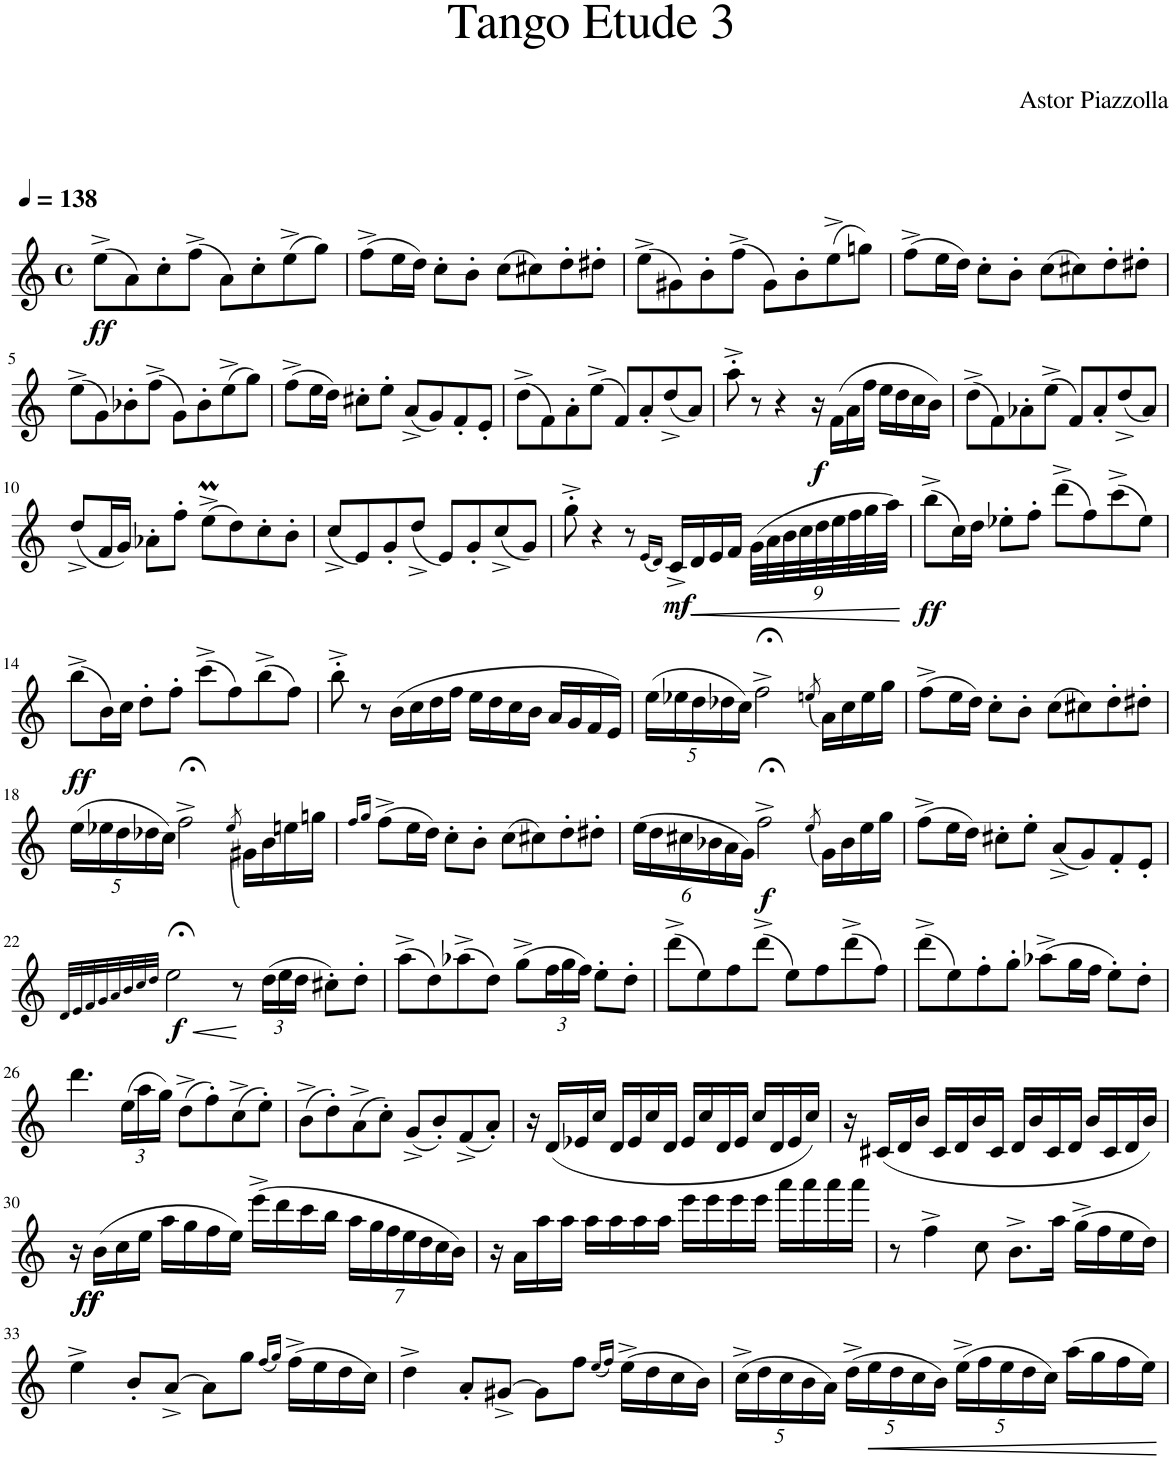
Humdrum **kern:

**kern	**dynam
*part1	*part1
*staff1	*staff1
*I"Bb Clarinet	*
*I'Bb Cl.	*
*clefG2	*
*Trd1c2	*
*k[]	*
*M4/4	*
*met(c)	*
*MM138	*
=1	=1
!	!LO:DY:b
(8ee^\L	ff
8a\)	.
8cc'\	.
(8ff^\J	.
8a\L)	.
8cc'\	.
(8ee^\	.
8gg\J)	.
=2	=2
(8ff^\L	.
16ee\L	.
16dd\JJ)	.
8cc'\L	.
8b'\J	.
(8cc\L	.
8cc#X\)	.
8dd'\	.
8dd#X'\J	.
=3	=3
(8ee^\L	.
8g#X\)	.
8b'\	.
(8ff^\J	.
8g#\L)	.
8b'\	.
(8ee^\	.
8ggn\J)	.
=4	=4
(8ff^\L	.
16ee\L	.
16dd\JJ)	.
8cc'\L	.
8b'\J	.
(8cc\L	.
8cc#X\)	.
8dd'\	.
8dd#X'\J	.
!!LO:LB:g=z
=5	=5
(8ee^\L	.
8g\)	.
8b-X'\	.
(8ff^\J	.
8g\L)	.
8b-'\	.
(8ee^\	.
8gg\J)	.
=6	=6
(8ff^\L	.
16ee\L	.
16dd\JJ)	.
8cc#X'\L	.
8ee'\J	.
(8a^/L	.
8g/)	.
8f'/	.
8e'/J	.
=7	=7
(8dd^\L	.
8f\)	.
8a'\	.
(8ee^\J	.
8f/L)	.
8a'/	.
(8dd^/	.
8a/J)	.
=8	=8
8aa'^\	.
8r	.
4r	.
!	!LO:DY:b
16r	f
(16f\LL	.
16a\	.
16ff\JJ	.
16ee\LL	.
16dd\	.
16cc\	.
16b\JJ)	.
=9	=9
(8dd^\L	.
8f\)	.
8a-X'\	.
(8ee^\J	.
8f/L)	.
8a-'/	.
(8dd^/	.
8a-/J)	.
!!LO:LB:g=z
=10	=10
(8dd^/L	.
16f/L	.
16g/JJ)	.
8a-X'\L	.
8ff'\J	.
(8eem^\L	.
8dd\)	.
8cc'\	.
8b'\J	.
=11	=11
(8cc^/L	.
8e/)	.
8g'/	.
(8dd^/J	.
8e/L)	.
8g'/	.
(8cc^/	.
8g/J)	.
=12	=12
8gg'^\	.
4r	.
8r	.
(16qe/LL	.
16qd/JJ)	.
!	!LO:DY:b
16c^/LL	mf
!	!LO:HP:b
16d/	<
16e/	.
16f/JJ	.
*Xbrackettup	*
(36g\LLL	.
36a\	.
36b\	.
36cc\	.
36dd\	.
36ee\	.
36ff\	.
36gg\	.
36aa\JJJ)	.
.	[
=13	=13
!	!LO:DY:b
(8bb^\L	ff
16cc\L)	.
16dd\JJ	.
8ee-X'\L	.
8ff'\J	.
(8ddd^\L	.
8ff\)	.
(8ccc^\	.
8ee-\J)	.
!!LO:LB:g=z
=14	=14
!	!LO:DY:b
(8bb^\L	ff
16b\L)	.
16cc\JJ	.
8dd'\L	.
8ff'\J	.
(8ccc^\L	.
8ff\)	.
(8bb^\	.
8ff\J)	.
=15	=15
8bb'^\	.
8r	.
(16b\LL	.
16cc\	.
16dd\	.
16ff\JJ	.
16ee\LL	.
16dd\	.
16cc\	.
16b\JJ	.
16a/LL	.
16g/	.
16f/	.
16e/JJ)	.
=16	=16
(20ee\LL	.
20ee-X\	.
20dd\	.
20dd-X\	.
20cc\JJ)	.
2ff;<^\	.
(8qeen/	.
16a\LL)	.
16cc\	.
16ee\	.
16gg\JJ	.
=17	=17
(8ff^\L	.
16ee\L	.
16dd\JJ)	.
8cc'\L	.
8b'\J	.
(8cc\L	.
8cc#X\)	.
8dd'\	.
8dd#X'\J	.
!!LO:LB:g=z
=18	=18
(20ee\LL	.
20ee-X\	.
20dd\	.
20dd-X\	.
20cc\JJ)	.
2ff;<^\	.
(8qee-/	.
16g#X\LL)	.
16b\	.
16een\	.
16ggn\JJ	.
=19	=19
16qff/LL	.
16qgg/JJ	.
(8ff^\L	.
16ee\L	.
16dd\JJ)	.
8cc'\L	.
8b'\J	.
(8cc\L	.
8cc#X\)	.
8dd'\	.
8dd#X'\J	.
=20	=20
*^	*
(24ee\LL	4.ryy	.
24dd\	.	.
24cc#X\	.	.
24b-X\	.	.
24a\	.	.
24g\JJ)	.	.
2ff;<^\	.	.
!	!	!LO:DY:b
.	2ryy	f
(8qee/	.	.
16g\LL)	.	.
16b-\	.	.
16ee\	8ryy	.
16gg\JJ	.	.
*v	*v	*
=21	=21
(8ff^\L	.
16ee\L	.
16dd\JJ)	.
8cc#X'\L	.
8ee'\J	.
(8a^/L	.
8g/)	.
8f'/	.
8e'/J	.
!!LO:LB:g=z
=22	=22
32qd/LLL	.
32qe/	.
32qf/	.
32qg/	.
32qa/	.
32qb/	.
32qcc/	.
32qdd/JJJ	.
!	!LO:DY:b
2ee;<\	f
8r	.
(24dd\LL	.
24ee\	.
24dd\JJ	.
8cc#X'\L)	.
8dd'\J	.
=23	=23
(8aa^\L	.
8dd\)	.
(8aa-X^\	.
8dd\J)	.
(8gg^\L	.
24ff\L	.
24gg\	.
24ff\JJ)	.
8ee'\L	.
8dd'\J	.
=24	=24
(8ddd^\L	.
8ee\)	.
8ff\	.
(8ddd^\J	.
8ee\L)	.
8ff\	.
(8ddd^\	.
8ff\J)	.
=25	=25
(8ddd^\L	.
8ee\)	.
8ff'\	.
8gg'\J	.
(8aa-X^\L	.
16gg\L	.
16ff\JJ	.
8ee'\L)	.
8dd'\J	.
!!LO:LB:g=z
=26	=26
4.ddd\	.
(24ee\LL	.
24aa\	.
24gg\JJ)	.
(8dd^\L	.
8ff'\)	.
(8cc^\	.
8ee'\J)	.
=27	=27
(8b^\L	.
8dd'\)	.
(8a^\	.
8cc'\J)	.
(8g^/L	.
8b'/)	.
(8f^/	.
8a'/J)	.
=28	=28
16r	.
(16d/LL	.
16e-X/	.
16cc/JJ	.
16d/LL	.
16e-/	.
16cc/	.
16d/JJ	.
16e-/LL	.
16cc/	.
16d/	.
16e-/JJ	.
16cc/LL	.
16d/	.
16e-/	.
16cc/JJ)	.
=29	=29
16r	.
(16c#X/LL	.
16d/	.
16b/JJ	.
16c#/LL	.
16d/	.
16b/	.
16c#/JJ	.
16d/LL	.
16b/	.
16c#/	.
16d/JJ	.
16b/LL	.
16c#/	.
16d/	.
16b/JJ)	.
!!LO:LB:g=z
=30	=30
!	!LO:DY:b
!	!LO:DY:n=1:b
16r	ff ff
(16b\LL	.
16cc\	.
16ee\JJ	.
16aa\LL	.
16gg\	.
16ff\	.
16ee\JJ)	.
(16eee^\LL	.
16ddd\	.
16ccc\	.
16bb\JJ	.
28aa\LL	.
28gg\	.
28ff\	.
28ee\	.
28dd\	.
28cc\	.
28b\JJ)	.
=31	=31
16r	.
16a\LL	.
16aa\	.
16aa\JJ	.
16aa\LL	.
16aa\	.
16aa\	.
16aa\JJ	.
16eee\LL	.
16eee\	.
16eee\	.
16eee\JJ	.
16aaa\LL	.
16aaa\	.
16aaa\	.
16aaa\JJ	.
=32	=32
8r	.
4ff^\	.
8cc\	.
8.b^\L	.
16aa\Jk	.
(16gg^\LL	.
16ff\	.
16ee\	.
16dd\JJ)	.
!!LO:LB:g=z
=33	=33
4ee^\	.
8b'/L	.
[8a^/J	.
8a\L]	.
8gg\J	.
(16qff/LL	.
16qgg/JJ)	.
(16ff^\LL	.
16ee\	.
16dd\	.
16cc\JJ)	.
=34	=34
4dd^\	.
8a'/L	.
[8g#X^/J	.
8g#\L]	.
8ff\J	.
(16qee/LL	.
16qff/JJ)	.
(16ee^\LL	.
16dd\	.
16cc\	.
16b\JJ)	.
=35	=35
(20cc^\LL	.
20dd\	.
20cc\	.
20b\	.
20a\JJ)	.
(20dd^\LL	.
!	!LO:HP:b
20ee\	<
20dd\	.
20cc\	.
20b\JJ)	.
(20ee^\LL	.
20ff\	.
20ee\	.
20dd\	.
20cc\JJ)	.
(16aa\LL	.
16gg\	.
16ff\	.
16ee\JJ)	.
.	[
=	=
*-	*-
